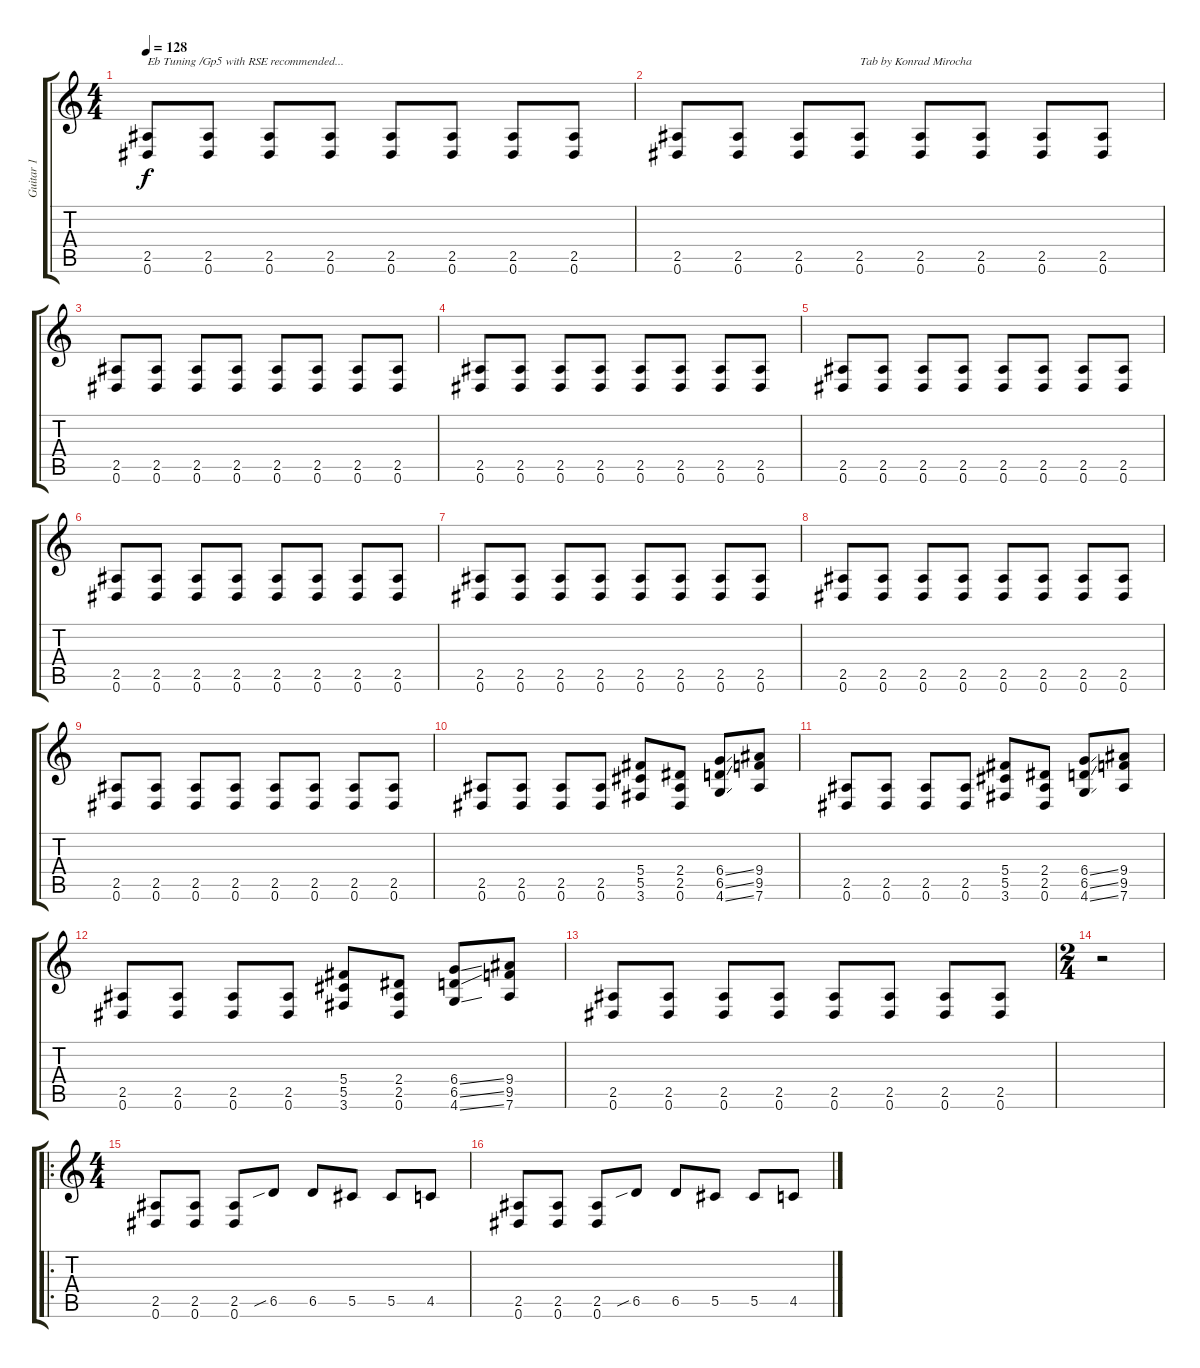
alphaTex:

\track ("Guitar 1" "Guitar 1") {instrument distortionguitar}
\staff {score tabs}
\tuning (Eb4 Bb3 Gb3 Db3 Ab2 Eb2) {hide}
\ts (4 4)
\tempo 128
\clef g2
\ks c
(2.5 0.6).8{txt "Eb Tuning /Gp5 with RSE recommended..." dy f instrument distortionguitar} (2.5 0.6).8 (2.5 0.6).8 (2.5 0.6).8 (2.5 0.6).8 (2.5 0.6).8 (2.5 0.6).8 (2.5 0.6).8 |
(2.5 0.6).8 (2.5 0.6).8 (2.5 0.6).8 (2.5 0.6).8{txt "Tab by Konrad Mirocha"} (2.5 0.6).8 (2.5 0.6).8 (2.5 0.6).8 (2.5 0.6).8 |
(2.5 0.6).8 (2.5 0.6).8 (2.5 0.6).8 (2.5 0.6).8 (2.5 0.6).8 (2.5 0.6).8 (2.5 0.6).8 (2.5 0.6).8 |
(2.5 0.6).8 (2.5 0.6).8 (2.5 0.6).8 (2.5 0.6).8 (2.5 0.6).8 (2.5 0.6).8 (2.5 0.6).8 (2.5 0.6).8 |
(2.5 0.6).8 (2.5 0.6).8 (2.5 0.6).8 (2.5 0.6).8 (2.5 0.6).8 (2.5 0.6).8 (2.5 0.6).8 (2.5 0.6).8 |
(2.5 0.6).8 (2.5 0.6).8 (2.5 0.6).8 (2.5 0.6).8 (2.5 0.6).8 (2.5 0.6).8 (2.5 0.6).8 (2.5 0.6).8 |
(2.5 0.6).8 (2.5 0.6).8 (2.5 0.6).8 (2.5 0.6).8 (2.5 0.6).8 (2.5 0.6).8 (2.5 0.6).8 (2.5 0.6).8 |
(2.5 0.6).8 (2.5 0.6).8 (2.5 0.6).8 (2.5 0.6).8 (2.5 0.6).8 (2.5 0.6).8 (2.5 0.6).8 (2.5 0.6).8 |
(2.5 0.6).8 (2.5 0.6).8 (2.5 0.6).8 (2.5 0.6).8 (2.5 0.6).8 (2.5 0.6).8 (2.5 0.6).8 (2.5 0.6).8 |
(2.5 0.6).8 (2.5 0.6).8 (2.5 0.6).8 (2.5 0.6).8 (5.4 5.5 3.6).8 (2.4 2.5 0.6).8 (6.4{ss} 6.5{ss} 4.6{ss}).8 (9.4 9.5 7.6).8 |
(2.5 0.6).8 (2.5 0.6).8 (2.5 0.6).8 (2.5 0.6).8 (5.4 5.5 3.6).8 (2.4 2.5 0.6).8 (6.4{ss} 6.5{ss} 4.6{ss}).8 (9.4 9.5 7.6).8 |
(2.5 0.6).8 (2.5 0.6).8 (2.5 0.6).8 (2.5 0.6).8 (5.4 5.5 3.6).8 (2.4 2.5 0.6).8 (6.4{ss} 6.5{ss} 4.6{ss}).8 (9.4 9.5 7.6).8 |
(2.5 0.6).8 (2.5 0.6).8 (2.5 0.6).8 (2.5 0.6).8 (2.5 0.6).8 (2.5 0.6).8 (2.5 0.6).8 (2.5 0.6).8 |
\ts (2 4)
r.2 |
\ro
\ts (4 4)
(2.5 0.6).8 (2.5 0.6).8 (2.5 0.6).8 6.5{sib}.8 6.5.8 5.5.8 5.5.8 4.5.8 |
(2.5 0.6).8 (2.5 0.6).8 (2.5 0.6).8 6.5{sib}.8 6.5.8 5.5.8 5.5.8 4.5.8
